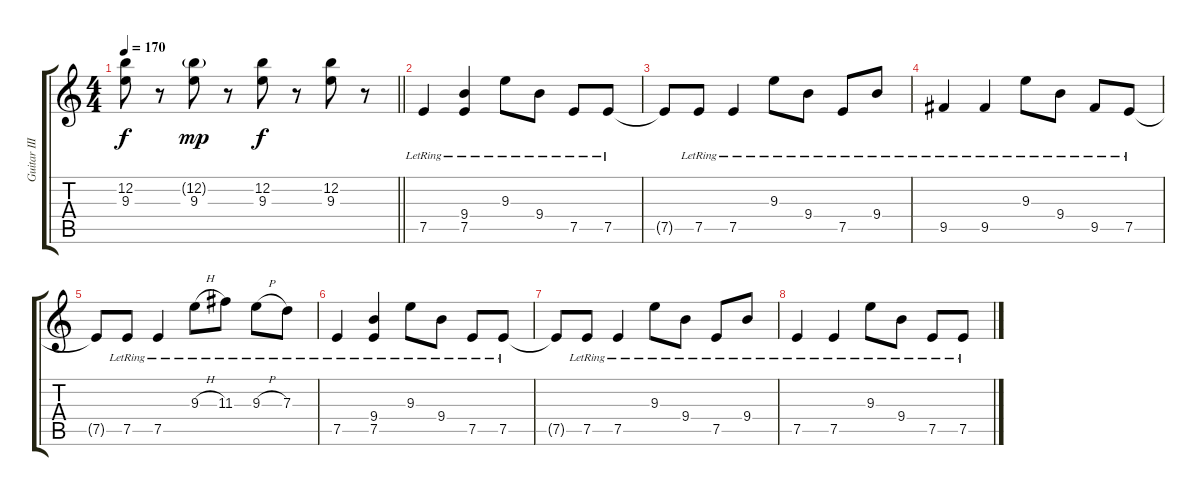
\track ("Guitar III" "Guitar III") {instrument distortionguitar}
\staff {score tabs}
\tuning (E4 B3 G3 D3 A2 D2) {hide}
\ts (4 4)
\tempo 170
\clef g2
\barLineRight lightlight
\ks c
(12.2 9.3).8{dy f} r.8 (12.2{g} 9.3).8{dy mp} r.8 (12.2 9.3).8{dy f} r.8 (12.2 9.3).8 r.8 |
7.5{lr}.4 (9.4{lr} 7.5{lr}).4 9.3{lr}.8 9.4{lr}.8 7.5{lr}.8 7.5{lr}.8 |
7.5{t}.8 7.5{lr}.8 7.5{lr}.4 9.3{lr}.8 9.4{lr}.8 7.5{lr}.8 9.4{lr}.8 |
9.5{lr}.4 9.5{lr}.4 9.3{lr}.8 9.4{lr}.8 9.5{lr}.8 7.5{lr}.8 |
7.5{t}.8 7.5{lr}.8 7.5{lr}.4 9.3{h lr}.8 11.3{lr}.8 9.3{h lr}.8 7.3{lr}.8 |
7.5{lr}.4 (9.4{lr} 7.5{lr}).4 9.3{lr}.8 9.4{lr}.8 7.5{lr}.8 7.5{lr}.8 |
7.5{t}.8 7.5{lr}.8 7.5{lr}.4 9.3{lr}.8 9.4{lr}.8 7.5{lr}.8 9.4{lr}.8 |
7.5{lr}.4 7.5{lr}.4 9.3{lr}.8 9.4{lr}.8 7.5{lr}.8 7.5{lr}.8
